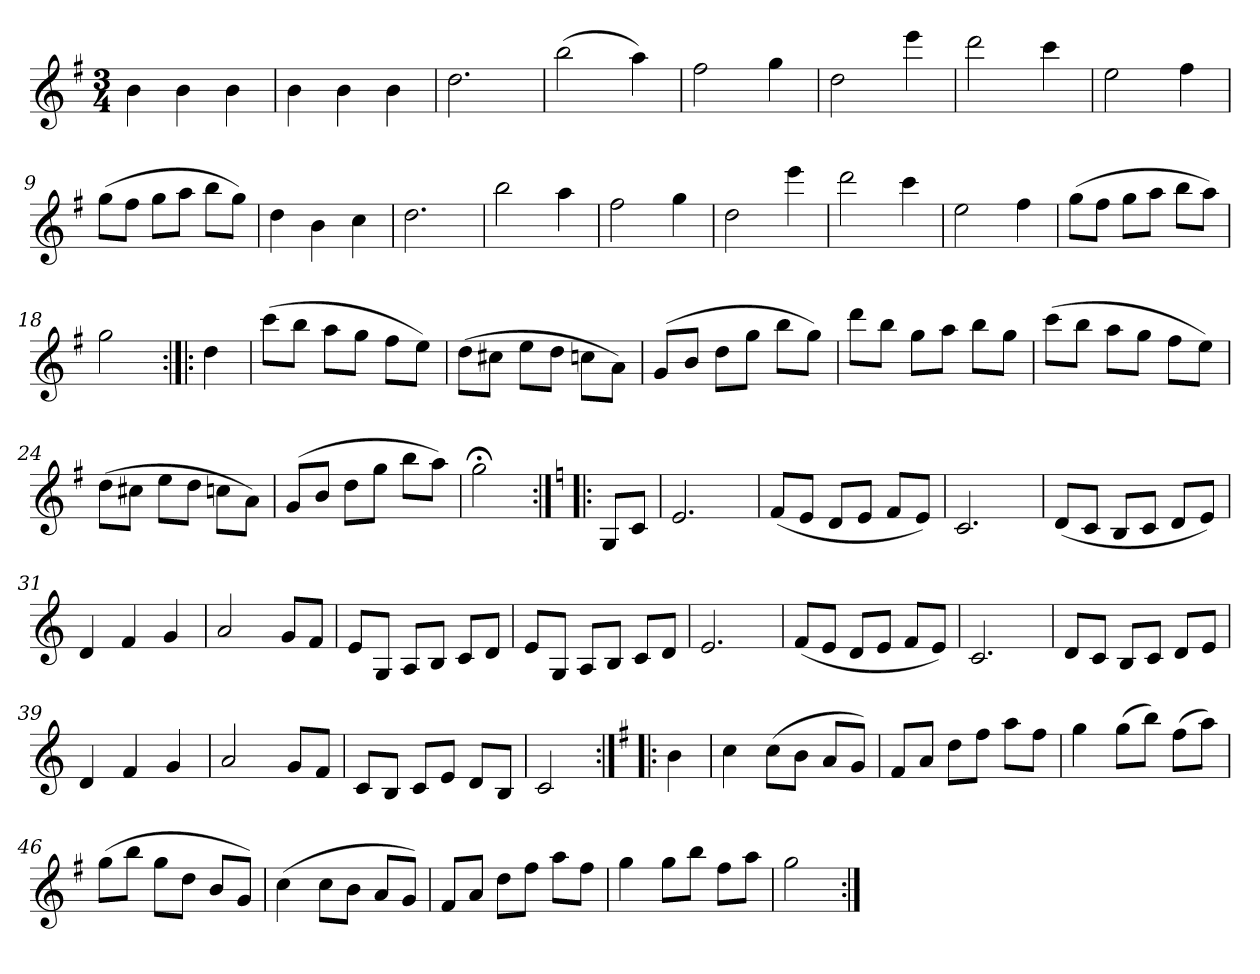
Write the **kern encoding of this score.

**kern
*part1
*staff1
*clefG2
*k[f#]
*G:
*M3/4
*MM120
=1
4b
4b
4b
=2
4b
4b
4b
=3
2.dd
=4
(2bb
4aa)
=5
2ff#
4gg
=6
2dd
4eee
=7
2ddd
4ccc
=8
2ee
4ff#
=9
(8gg\L
8ff#\J
8gg\L
8aa\J
8bb\L
8gg\J)
=10
4dd
4b
4cc
=11
2.dd
=12
2bb
4aa
=13
2ff#
4gg
=14
2dd
4eee
=15
2ddd
4ccc
=16
2ee
4ff#
=17
(8gg\L
8ff#\J
8gg\L
8aa\J
8bb\L
8aa\J)
=18
2gg
=:|!|:
4dd
=19
(8ccc\L
8bb\J
8aa\L
8gg\J
8ff#\L
8ee\J)
=20
(8dd\L
8cc#X\J
8ee\L
8dd\J
8ccn\L
8a\J)
=21
(8g/L
8b/J
8dd\L
8gg\J
8bb\L
8gg\J)
=22
8ddd\L
8bb\J
8gg\L
8aa\J
8bb\L
8gg\J
=23
(8ccc\L
8bb\J
8aa\L
8gg\J
8ff#\L
8ee\J)
=24
(8dd\L
8cc#X\J
8ee\L
8dd\J
8ccn\L
8a\J)
=25
(8g/L
8b/J
8dd\L
8gg\J
8bb\L
8aa\J)
=26
2gg;<
=:|!|:
*k[]
*C:
8G/L
8c/J
=27
2.e
=28
(8f/L
8e/J
8d/L
8e/J
8f/L
8e/J)
=29
2.c
=30
(8d/L
8c/J
8B/L
8c/J
8d/L
8e/J)
=31
4d
4f
4g
=32
2a
8g/L
8f/J
=33
8e/L
8G/J
8A/L
8B/J
8c/L
8d/J
=34
8e/L
8G/J
8A/L
8B/J
8c/L
8d/J
=35
2.e
=36
(8f/L
8e/J
8d/L
8e/J
8f/L
8e/J)
=37
2.c
=38
8d/L
8c/J
8B/L
8c/J
8d/L
8e/J
=39
4d
4f
4g
=40
2a
8g/L
8f/J
=41
8c/L
8B/J
8c/L
8e/J
8d/L
8B/J
=42
2c
=:|!|:
*k[f#]
*G:
4b
=43
4cc
(8cc\L
8b\J
8a/L
8g/J)
=44
8f#/L
8a/J
8dd\L
8ff#\J
8aa\L
8ff#\J
=45
4gg
(8gg\L
8bb\J)
(8ff#\L
8aa\J)
=46
(8gg\L
8bb\J
8gg\L
8dd\J
8b/L
8g/J)
=47
(4cc
8cc\L
8b\J
8a/L
8g/J)
=48
8f#/L
8a/J
8dd\L
8ff#\J
8aa\L
8ff#\J
=49
4gg
8gg\L
8bb\J
8ff#\L
8aa\J
=50
2gg
=:|!
*-
